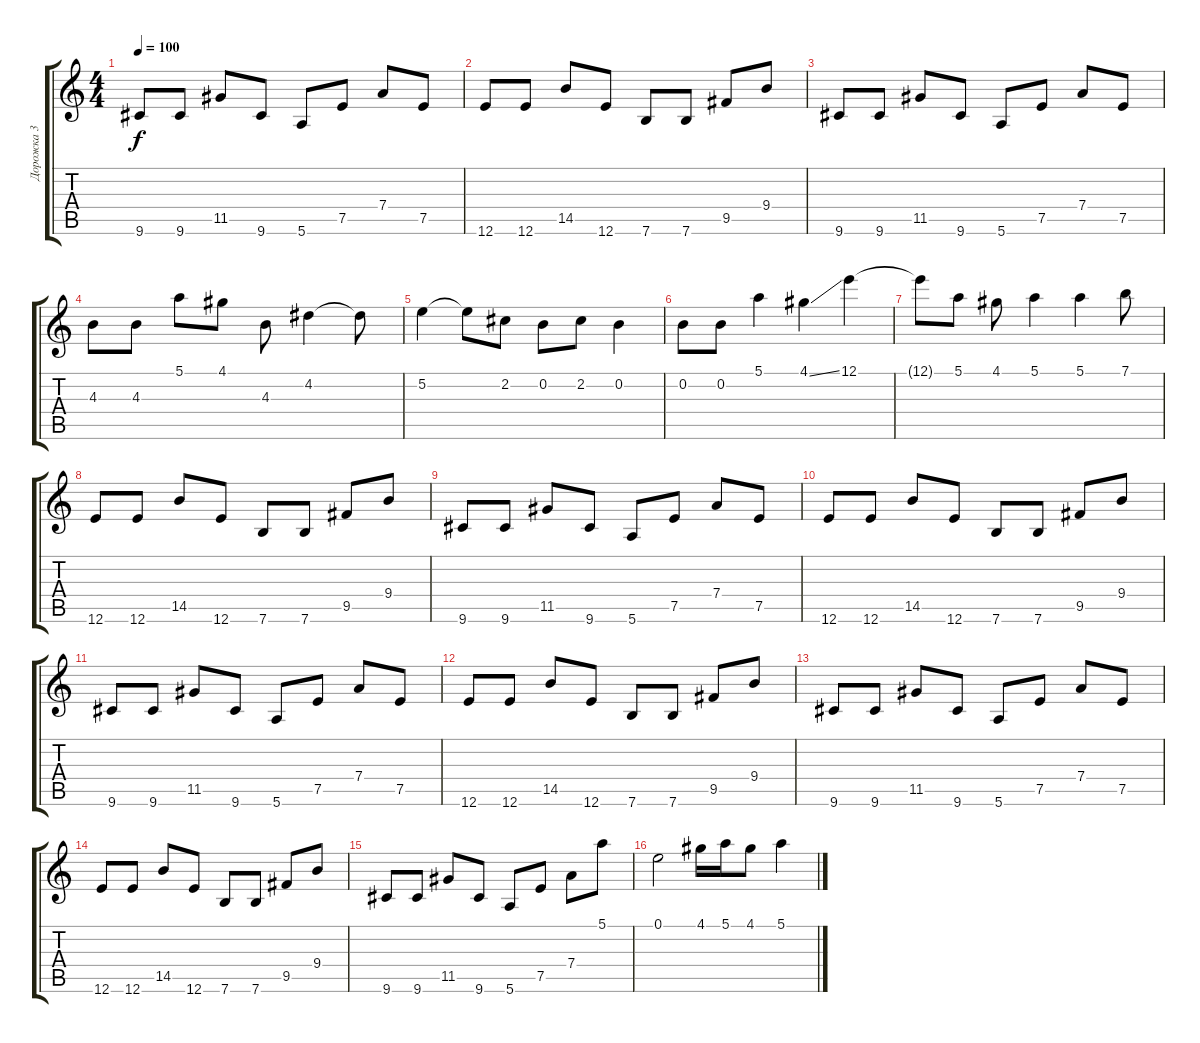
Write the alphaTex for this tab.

\track ("Дорожка 3" "Дорожка 3") {instrument distortionguitar}
\staff {score tabs}
\tuning (E4 B3 G3 D3 A2 E2) {hide}
\ts (4 4)
\tempo 100
\clef g2
\ks c
9.6.8{dy f} 9.6.8 11.5.8 9.6.8 5.6.8 7.5.8 7.4.8 7.5.8 |
12.6.8 12.6.8 14.5.8 12.6.8 7.6.8 7.6.8 9.5.8 9.4.8 |
9.6.8 9.6.8 11.5.8 9.6.8 5.6.8 7.5.8 7.4.8 7.5.8 |
4.3.8 4.3.8 5.1.8 4.1.8 4.3.8 4.2.4 4.2{t}.8 |
5.2.4 5.2{t}.8 2.2.8 0.2.8 2.2.8 0.2.4 |
0.2.8 0.2.8 5.1.4 4.1{ss}.4 12.1.4 |
12.1{t}.8 5.1.8 4.1.8 5.1.4 5.1.4 7.1.8 |
12.6.8 12.6.8 14.5.8 12.6.8 7.6.8 7.6.8 9.5.8 9.4.8 |
9.6.8 9.6.8 11.5.8 9.6.8 5.6.8 7.5.8 7.4.8 7.5.8 |
12.6.8 12.6.8 14.5.8 12.6.8 7.6.8 7.6.8 9.5.8 9.4.8 |
9.6.8 9.6.8 11.5.8 9.6.8 5.6.8 7.5.8 7.4.8 7.5.8 |
12.6.8 12.6.8 14.5.8 12.6.8 7.6.8 7.6.8 9.5.8 9.4.8 |
9.6.8 9.6.8 11.5.8 9.6.8 5.6.8 7.5.8 7.4.8 7.5.8 |
12.6.8 12.6.8 14.5.8 12.6.8 7.6.8 7.6.8 9.5.8 9.4.8 |
9.6.8 9.6.8 11.5.8 9.6.8 5.6.8 7.5.8 7.4.8 5.1.8 |
0.1.2 4.1.16 5.1.16 4.1.8 5.1.4
